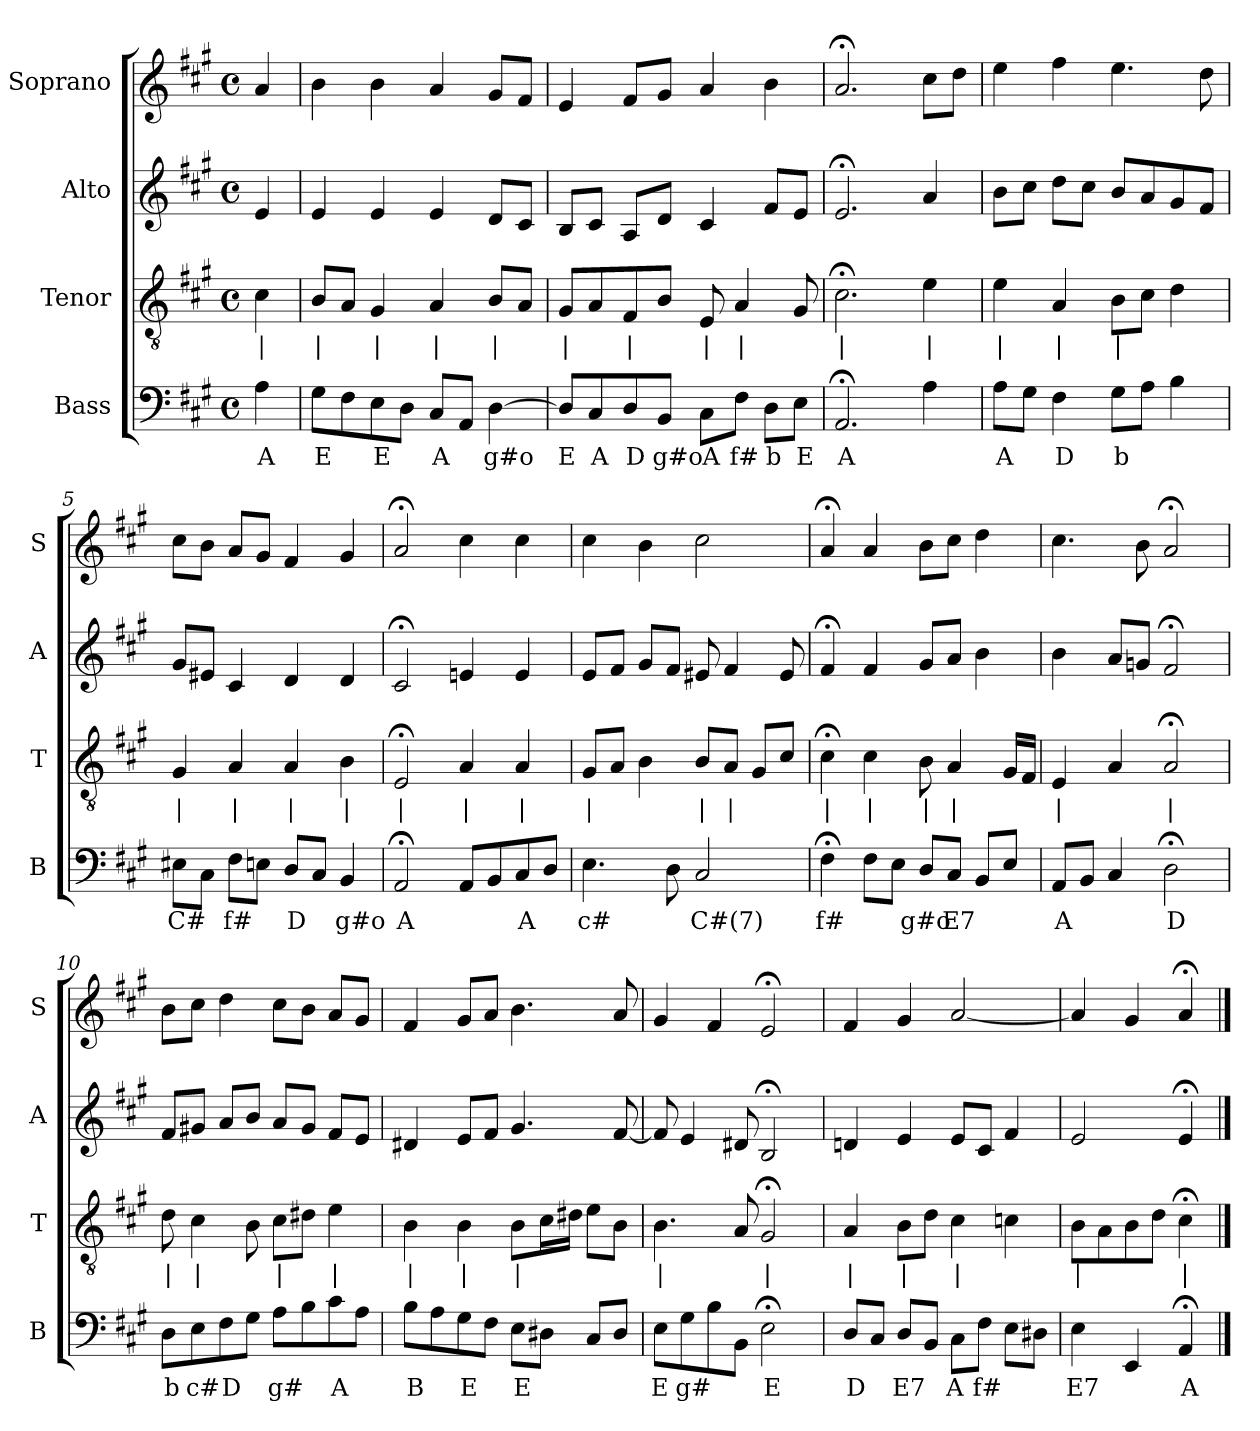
**kern	**text	**kern	**text	**kern	**kern
*part4	*part4	*part3	*part3	*part2	*part1
*staff4	*staff4	*staff3	*staff3	*staff2	*staff1
*I"Bass	*	*I"Tenor	*	*I"Alto	*I"Soprano
*I'B	*	*I'T	*	*I'A	*I'S
*clefF4	*	*clefGv2	*	*clefG2	*clefG2
*k[f#c#g#]	*	*k[f#c#g#]	*	*k[f#c#g#]	*k[f#c#g#]
*A:	*	*A:	*	*A:	*A:
*M4/4	*	*M4/4	*	*M4/4	*M4/4
*met(c)	*	*met(c)	*	*met(c)	*met(c)
*MM100	*	*MM100	*	*MM100	*MM100
=	=	=	=	=	=
4A	A	4c#	|	4e	4a
=1	=1	=1	=1	=1	=1
8G#L	E	8BL	|	4e	4b
8F#	.	8AJ	.	.	.
8E	E	4G#	|	4e	4b
8DJ	.	.	.	.	.
8C#L	A	4A	|	4e	4a
8AAJ	.	.	.	.	.
[4D	g#o	8BL	|	8dL	8g#L
.	.	8AJ	.	8c#J	8f#J
=2	=2	=2	=2	=2	=2
8DL]	E	8G#L	|	8BL	4e
8C#	A	8A	.	8c#J	.
8D	D	8F#	|	8AL	8f#L
8BBJ	g#o	8BJ	.	8dJ	8g#J
8C#L	A	8E	|	4c#	4a
8F#J	f#	4A	|	.	.
8DL	b	.	.	8f#L	4b
8EJ	E	8G#	.	8eJ	.
=3	=3	=3	=3	=3	=3
2.AA;<	A	2.c#;<	|	2.e;<	2.a;<
4A	.	4e	|	4a	8cc#L
.	.	.	.	.	8ddJ
=4	=4	=4	=4	=4	=4
8AL	A	4e	|	8bL	4ee
8G#J	.	.	.	8cc#J	.
4F#	D	4A	|	8ddL	4ff#
.	.	.	.	8cc#J	.
8G#L	b	8BL	|	8bL	4.ee
8AJ	.	8c#J	.	8a	.
4B	.	4d	.	8g#	.
.	.	.	.	8f#J	8dd
=5	=5	=5	=5	=5	=5
8E#XL	C#	4G#	|	8g#L	8cc#L
8C#J	.	.	.	8e#XJ	8bJ
8F#L	f#	4A	|	4c#	8aL
8EnJ	.	.	.	.	8g#J
8DL	D	4A	|	4d	4f#
8C#J	.	.	.	.	.
4BB	g#o	4B	|	4d	4g#
=6	=6	=6	=6	=6	=6
2AA;<	A	2E;<	|	2c#;<	2a;<
8AAL	.	4A	|	4en	4cc#
8BB	.	.	.	.	.
8C#	A	4A	|	4e	4cc#
8DJ	.	.	.	.	.
=7	=7	=7	=7	=7	=7
4.E	c#	8G#L	|	8eL	4cc#
.	.	8AJ	.	8f#J	.
.	.	4B	.	8g#L	4b
8D	.	.	.	8f#J	.
2C#	C#(7)	8BL	|	8e#X	2cc#
.	.	8AJ	|	4f#	.
.	.	8G#L	.	.	.
.	.	8c#J	.	8e#	.
=8	=8	=8	=8	=8	=8
4F#;<	f#	4c#;<	|	4f#;<	4a;<
8F#L	.	4c#	|	4f#	4a
8EJ	.	.	.	.	.
8DL	g#o	8B	|	8g#L	8bL
8C#J	E7	4A	|	8aJ	8cc#J
8BBL	.	.	.	4b	4dd
8EJ	.	16G#LL	.	.	.
.	.	16F#JJ	.	.	.
=9	=9	=9	=9	=9	=9
8AAL	A	4E	|	4b	4.cc#
8BBJ	.	.	.	.	.
4C#	.	4A	.	8aL	.
.	.	.	.	8gnJ	8b
2D;<	D	2A;<	|	2f#;<	2a;<
=10	=10	=10	=10	=10	=10
8DL	b	8d	|	8f#L	8bL
8E	c#	4c#	|	8g#XJ	8cc#J
8F#	D	.	.	8aL	4dd
8G#J	.	8B	.	8bJ	.
8AL	g#	8c#L	|	8aL	8cc#L
8B	.	8d#XJ	.	8g#J	8bJ
8c#	A	4e	|	8f#L	8aL
8AJ	.	.	.	8eJ	8g#J
=11	=11	=11	=11	=11	=11
8BL	B	4B	|	4d#X	4f#
8A	.	.	.	.	.
8G#	E	4B	|	8eL	8g#L
8F#J	.	.	.	8f#J	8aJ
8EL	E	8BL	|	4.g#	4.b
8D#XJ	.	16c#L	.	.	.
.	.	16d#XJJ	.	.	.
8C#L	.	8eL	.	.	.
8D#J	.	8BJ	.	[8f#	8a
=12	=12	=12	=12	=12	=12
8EL	E	4.B	|	8f#]	4g#
8G#	g#	.	.	4e	.
8B	.	.	.	.	4f#
8BBJ	.	8A	.	8d#X	.
2E;<	E	2G#;<	|	2B;<	2e;<
=13	=13	=13	=13	=13	=13
8DL	D	4A	|	4dn	4f#
8C#J	.	.	.	.	.
8DL	E7	8BL	|	4e	4g#
8BBJ	.	8dJ	.	.	.
8C#L	A	4c#	|	8eL	[2a
8F#J	f#	.	.	8c#J	.
8EL	.	4cn	.	4f#	.
8D#XJ	.	.	.	.	.
=14	=14	=14	=14	=14	=14
4E	E7	8BL	|	2e	4a]
.	.	8A	.	.	.
4EE	.	8B	.	.	4g#
.	.	8dJ	.	.	.
4AA;<	A	4c#;<	|	4e;<	4a;<
==	==	==	==	==	==
*-	*-	*-	*-	*-	*-
